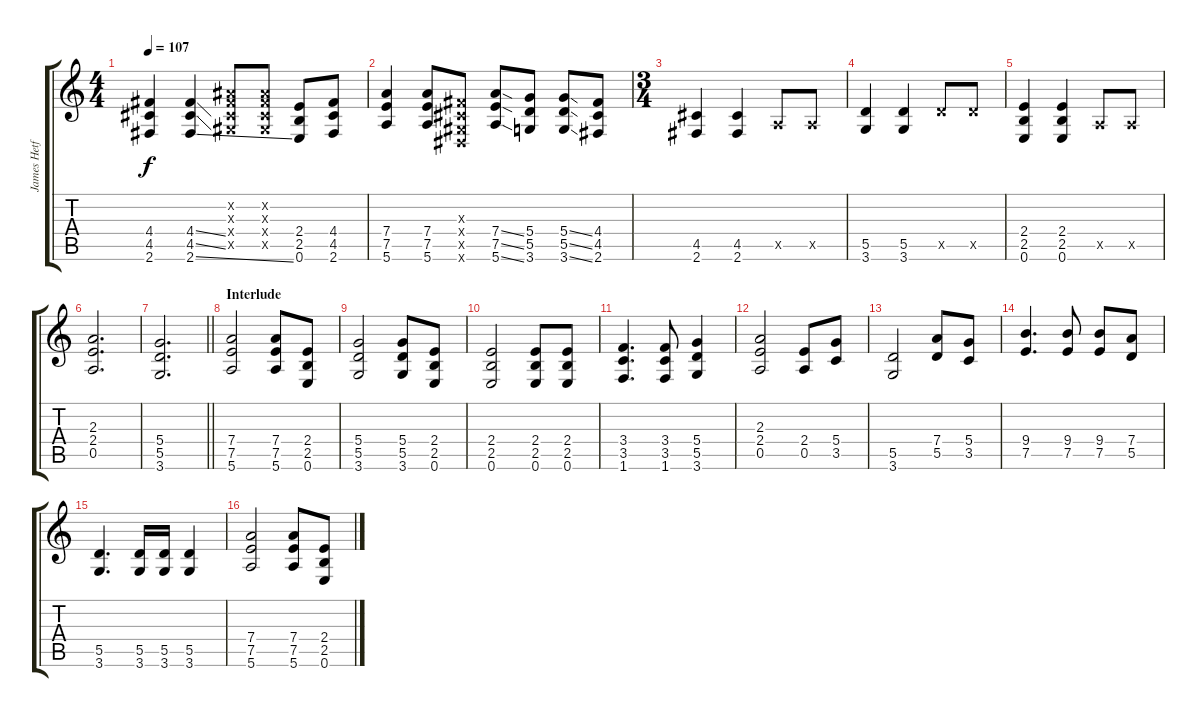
\track ("James Hetfield" "James Hetf") {instrument distortionguitar}
\staff {score tabs}
\tuning (E4 B3 G3 D3 A2 E2) {hide}
\ts (4 4)
\tempo 107
\clef g2
\ks c
(4.4 4.5 2.6).4{dy f} (4.4{ss} 4.5{ss} 2.6{ss}).4 (-1.2{x} -1.3{x} -1.4{x} -1.5{x}).8 (-1.2{x} -1.3{x} -1.4{x} -1.5{x}).8 (2.4 2.5 0.6).8 (4.4 4.5 2.6).8 |
(7.4 7.5 5.6).4 (7.4 7.5 5.6).8 (-1.3{x} -1.4{x} -1.5{x} -1.6{x}).8 (7.4{ss} 7.5{ss} 5.6{ss}).8 (5.4 5.5 3.6).8 (5.4{ss} 5.5{ss} 3.6{ss}).8 (4.4 4.5 2.6).8 |
\ts (3 4)
(4.5 2.6).4 (4.5 2.6).4 0.5{x}.8 0.5{x}.8 |
(5.5 3.6).4 (5.5 3.6).4 5.5{x}.8 5.5{x}.8 |
(2.4 2.5 0.6).4 (2.4 2.5 0.6).4 0.5{x}.8 0.5{x}.8 |
(2.3 2.4 0.5).2{d} |
\barLineRight lightlight
(5.4 5.5 3.6).2{d} |
\section ("" "Interlude")
(7.4 7.5 5.6).2 (7.4 7.5 5.6).8 (2.4 2.5 0.6).8 |
(5.4 5.5 3.6).2 (5.4 5.5 3.6).8 (2.4 2.5 0.6).8 |
(2.4 2.5 0.6).2 (2.4 2.5 0.6).8 (2.4 2.5 0.6).8 |
(3.4 3.5 1.6).4{d} (3.4 3.5 1.6).8 (5.4 5.5 3.6).4 |
(2.3 2.4 0.5).2 (2.4 0.5).8 (5.4 3.5).8 |
(5.5 3.6).2 (7.4 5.5).8 (5.4 3.5).8 |
(9.4 7.5).4{d} (9.4 7.5).8 (9.4 7.5).8 (7.4 5.5).8 |
(5.5 3.6).4{d} (5.5 3.6).16 (5.5 3.6).16 (5.5 3.6).4 |
(7.4 7.5 5.6).2 (7.4 7.5 5.6).8 (2.4 2.5 0.6).8
